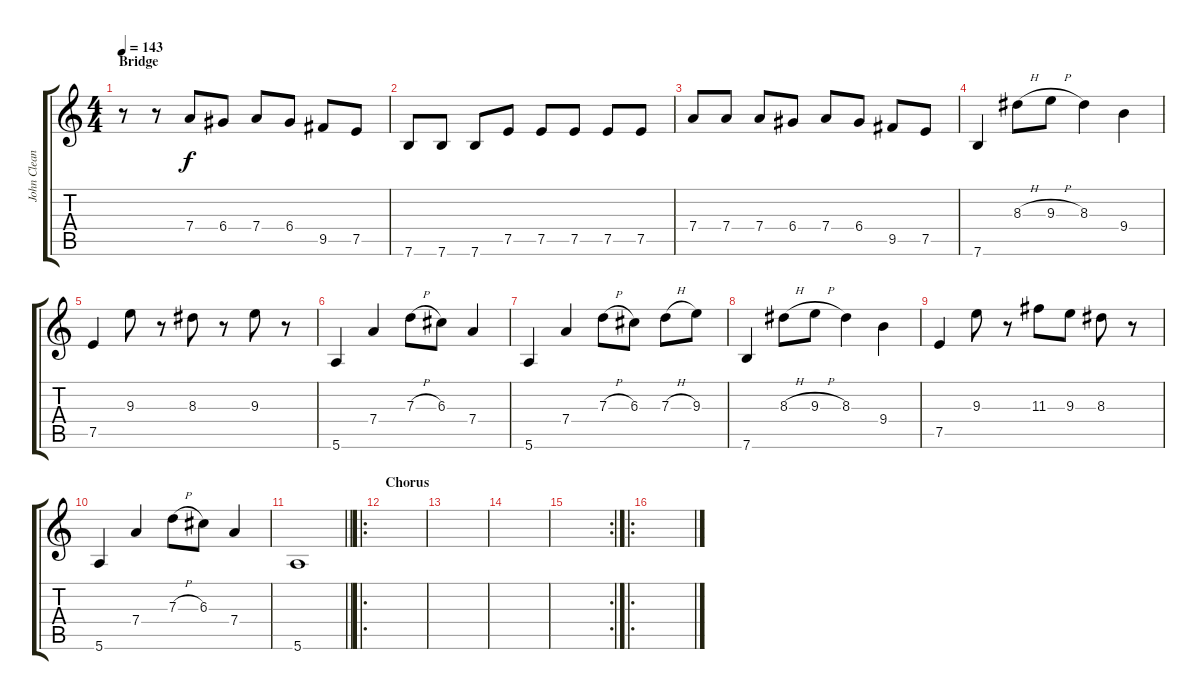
\track ("John Clean" "John Clean") {instrument acousticguitarsteel}
\staff {score tabs}
\tuning (E4 B3 G3 D3 A2 E2) {hide}
\ts (4 4)
\section ("" "Bridge")
\tempo 143
\clef g2
\ks c
r.8{dy f} r.8 7.4.8 6.4.8 7.4.8 6.4.8 9.5.8 7.5.8 |
7.6.8 7.6.8 7.6.8 7.5.8 7.5.8 7.5.8 7.5.8 7.5.8 |
7.4.8 7.4.8 7.4.8 6.4.8 7.4.8 6.4.8 9.5.8 7.5.8 |
7.6.4 8.3{h}.8 9.3{h}.8 8.3.4 9.4.4 |
7.5.4 9.3.8 r.8 8.3.8 r.8 9.3.8 r.8 |
5.6.4 7.4.4 7.3{h}.8 6.3.8 7.4.4 |
5.6.4 7.4.4 7.3{h}.8 6.3.8 7.3{h}.8 9.3.8 |
7.6.4 8.3{h}.8 9.3{h}.8 8.3.4 9.4.4 |
7.5.4 9.3.8 r.8 11.3.8 9.3.8 8.3.8 r.8 |
5.6.4 7.4.4 7.3{h}.8 6.3.8 7.4.4 |
\barLineRight lightlight
5.6.1 |
\ro
\section ("" "Chorus")
|
|
|
\rc 2
|
\ro
